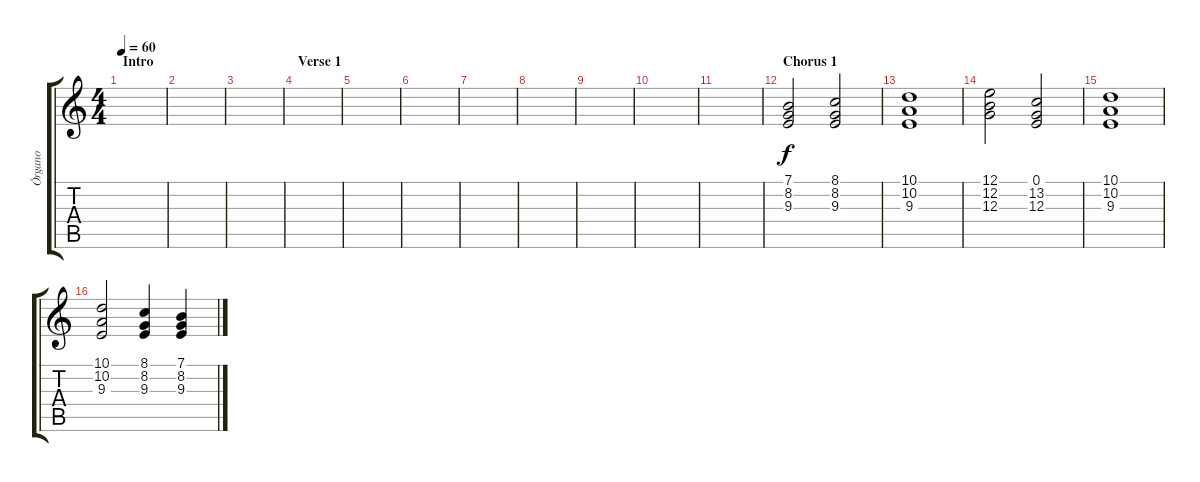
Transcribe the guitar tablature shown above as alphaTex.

\track ("Órgano" "Órgano") {instrument churchorgan}
\staff {score tabs}
\tuning (E4 B3 G3 D3 A2 E2) {hide}
\ts (4 4)
\section ("" "Intro")
\tempo 60
\clef g2
\ks c
|
|
|
\section ("" "Verse 1")
|
|
|
|
|
|
|
|
\section ("" "Chorus 1")
(7.1 8.2 9.3).2 (8.1 8.2 9.3).2 |
(10.1 10.2 9.3).1 |
(12.1 12.2 12.3).2 (0.1 13.2 12.3).2 |
(10.1 10.2 9.3).1 |
(10.1 10.2 9.3).2 (8.1 8.2 9.3).4 (7.1 8.2 9.3).4
